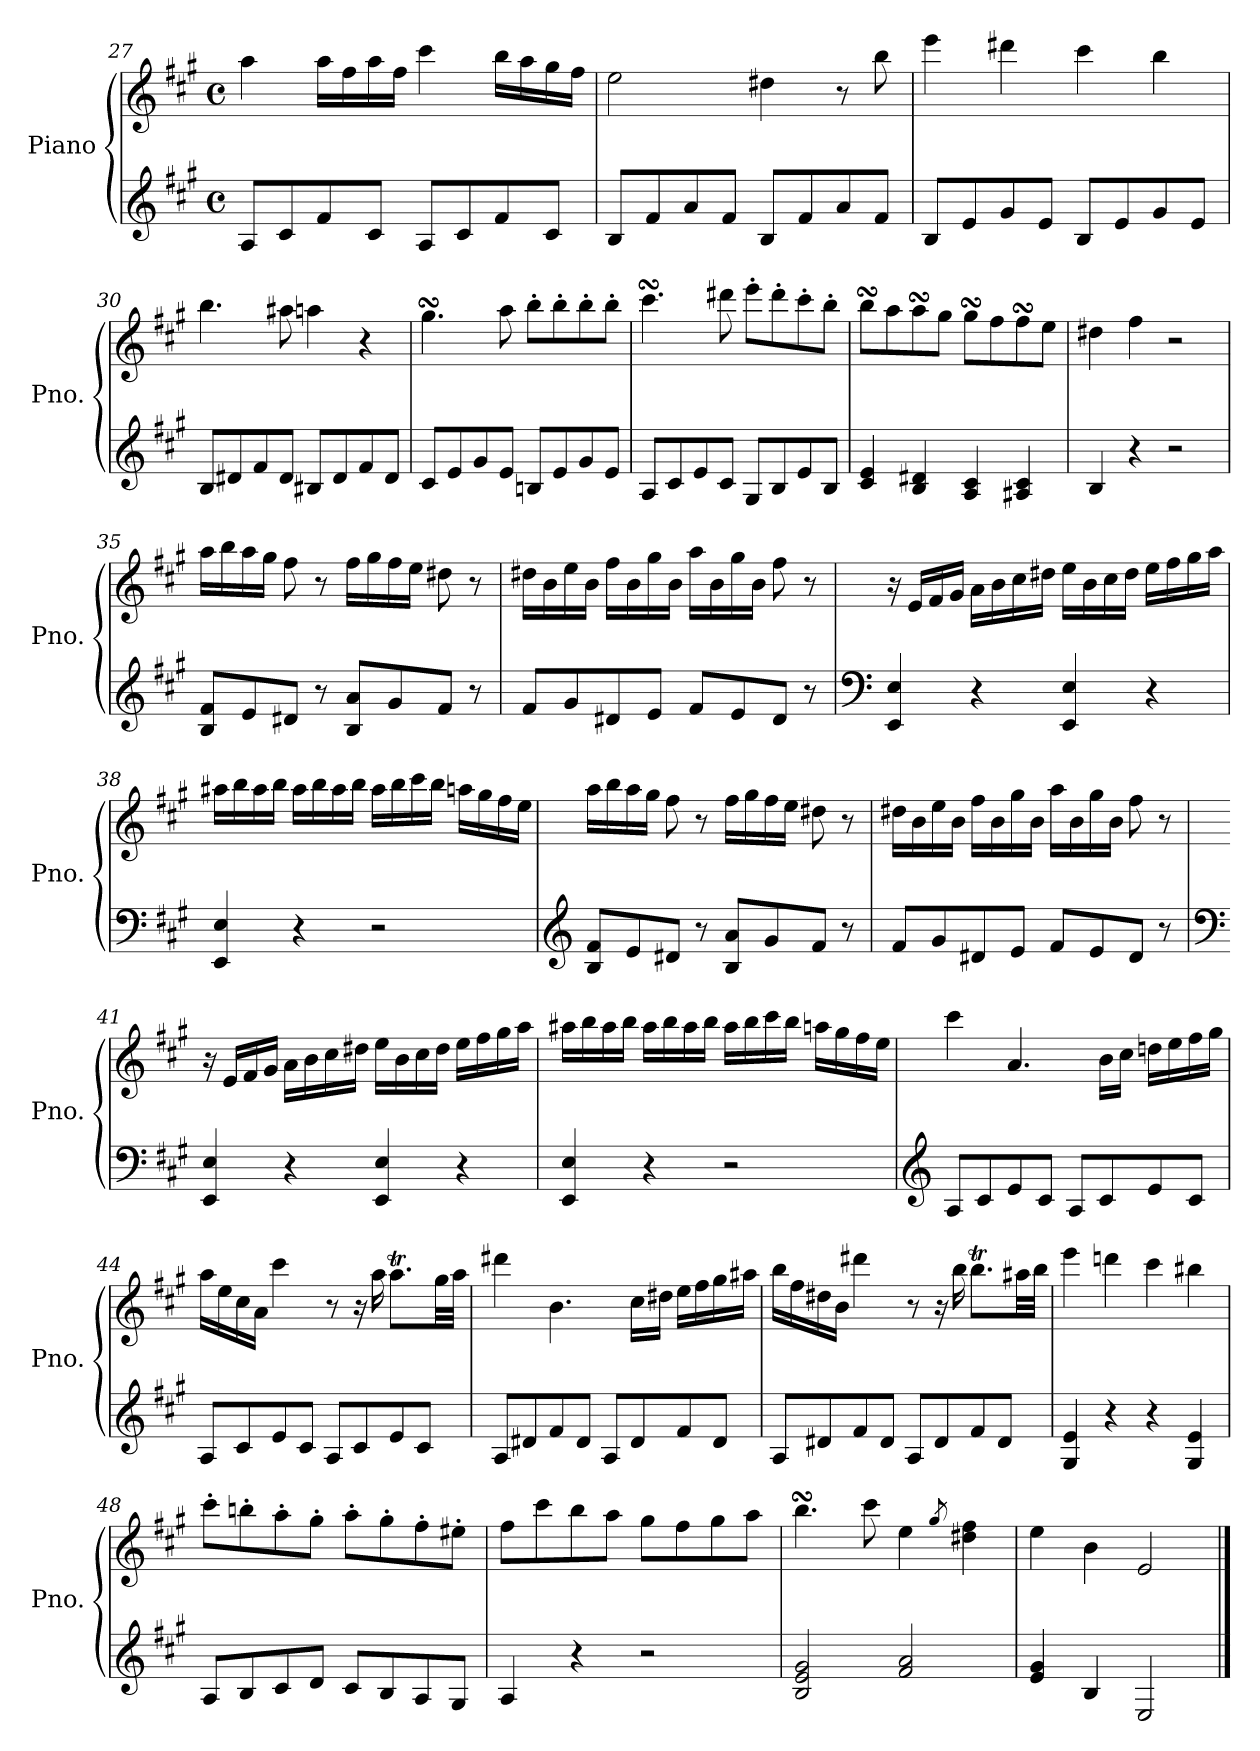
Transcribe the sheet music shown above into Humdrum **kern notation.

**kern	**kern
*part1	*part1
*staff2	*staff1
*I"Piano	*
*I'Pno.	*
!!LO:LB:g=z
*clefG2	*clefG2
*k[f#c#g#]	*k[f#c#g#]
*M4/4	*M4/4
*met(c)	*met(c)
=27	=27
8A/L	4aa\
8c#/	.
8f#/	16aa\LL
.	16ff#\
8c#/J	16aa\
.	16ff#\JJ
8A/L	4ccc#\
8c#/	.
8f#/	16bb\LL
.	16aa\
8c#/J	16gg#\
.	16ff#\JJ
=28	=28
8B/L	2ee\
8f#/	.
8a/	.
8f#/J	.
8B/L	4dd#X\
8f#/	.
8a/	8r
8f#/J	8bb\
=29	=29
8B/L	4eee\
8e/	.
8g#/	4ddd#X\
8e/J	.
8B/L	4ccc#\
8e/	.
8g#/	4bb\
8e/J	.
=30	=30
8B/L	4.bb\
8d#X/	.
8f#/	.
8d#/J	8aa#X\
8B#X/L	4aan\
8d#/	.
8f#/	4r
8d#/J	.
!!LO:LB:g=z
=31	=31
8c#/L	4.gg#sSsS\
8e/	.
8g#/	.
8e/J	8aa\
8Bn/L	8bb'\L
8e/	8bb'\
8g#/	8bb'\
8e/J	8bb'\J
=32	=32
8A/L	4.ccc#sSsS\
8c#/	.
8e/	.
8c#/J	8ddd#X\
8G#/L	8eee'\L
8B/	8ddd#'\
8e/	8ccc#'\
8B/J	8bb'\J
=33	=33
4c#/ 4e/	8bbsSSS\L
.	8aa\
4B/ 4d#X/	8aasSSs\
.	8gg#\J
4A/ 4c#/	8gg#sSsS\L
.	8ff#\
4A#X/ 4c#/	8ff#sSSS\
.	8ee\J
=34	=34
4B/	4dd#X\
4r	4ff#\
2r	2r
!!LO:LB:g=z
=35	=35
8B/ 8f#/L	16aa\LL
.	16bb\
8e/	16aa\
.	16gg#\JJ
8d#X/J	8ff#\
8r	8r
8B/ 8a/L	16ff#\LL
.	16gg#\
8g#/	16ff#\
.	16ee\JJ
8f#/J	8dd#X\
8r	8r
=36	=36
8f#/L	16dd#X\LL
.	16b\
8g#/	16ee\
.	16b\JJ
8d#X/	16ff#\LL
.	16b\
8e/J	16gg#\
.	16b\JJ
8f#/L	16aa\LL
.	16b\
8e/	16gg#\
.	16b\JJ
8d#/J	8ff#\
8r	8r
=37	=37
*clefF4	*
4EE/ 4E/	16r
.	16e/LL
.	16f#/
.	16g#/JJ
4r	16a\LL
.	16b\
.	16cc#\
.	16dd#X\JJ
4EE/ 4E/	16ee\LL
.	16b\
.	16cc#\
.	16dd#\JJ
4r	16ee\LL
.	16ff#\
.	16gg#\
.	16aa\JJ
!!LO:LB:g=z
=38	=38
4EE/ 4E/	16aa#X\LL
.	16bb\
.	16aa#\
.	16bb\JJ
4r	16aa#\LL
.	16bb\
.	16aa#\
.	16bb\JJ
2r	16aa#\LL
.	16bb\
.	16ccc#\
.	16bb\JJ
.	16aan\LL
.	16gg#\
.	16ff#\
.	16ee\JJ
=39	=39
*clefG2	*
8B/ 8f#/L	16aa\LL
.	16bb\
8e/	16aa\
.	16gg#\JJ
8d#X/J	8ff#\
8r	8r
8B/ 8a/L	16ff#\LL
.	16gg#\
8g#/	16ff#\
.	16ee\JJ
8f#/J	8dd#X\
8r	8r
!!LO:PB:g=z
=40	=40
8f#/L	16dd#X\LL
.	16b\
8g#/	16ee\
.	16b\JJ
8d#X/	16ff#\LL
.	16b\
8e/J	16gg#\
.	16b\JJ
8f#/L	16aa\LL
.	16b\
8e/	16gg#\
.	16b\JJ
8d#/J	8ff#\
8r	8r
=41	=41
*clefF4	*
4EE/ 4E/	16r
.	16e/LL
.	16f#/
.	16g#/JJ
4r	16a\LL
.	16b\
.	16cc#\
.	16dd#X\JJ
4EE/ 4E/	16ee\LL
.	16b\
.	16cc#\
.	16dd#\JJ
4r	16ee\LL
.	16ff#\
.	16gg#\
.	16aa\JJ
!!LO:LB:g=z
=42	=42
4EE/ 4E/	16aa#X\LL
.	16bb\
.	16aa#\
.	16bb\JJ
4r	16aa#\LL
.	16bb\
.	16aa#\
.	16bb\JJ
2r	16aa#\LL
.	16bb\
.	16ccc#\
.	16bb\JJ
.	16aan\LL
.	16gg#\
.	16ff#\
.	16ee\JJ
=43	=43
*clefG2	*
8A/L	4ccc#\
8c#/	.
8e/	4.a/
8c#/J	.
8A/L	.
8c#/	16b\LL
.	16cc#\JJ
8e/	16ddn\LL
.	16ee\
8c#/J	16ff#\
.	16gg#\JJ
!!LO:LB:g=z
=44	=44
8A/L	16aa\LL
.	16ee\
8c#/	16cc#\
.	16a\JJ
8e/	4ccc#\
8c#/J	.
8A/L	8r
8c#/	16r
.	16aa\
8e/	8.aaT\L
8c#/J	.
.	32gg#\LL
.	32aa\JJJ
=45	=45
8A/L	4ddd#X\
8d#X/	.
8f#/	4.b\
8d#/J	.
8A/L	.
8d#/	16cc#\LL
.	16dd#X\JJ
8f#/	16ee\LL
.	16ff#\
8d#/J	16gg#\
.	16aa#X\JJ
=46	=46
8A/L	16bb\LL
.	16ff#\
8d#X/	16dd#X\
.	16b\JJ
8f#/	4ddd#X\
8d#/J	.
8A/L	8r
8d#/	16r
.	16bb\
8f#/	8.bbT\L
8d#/J	.
.	32aa#X\LL
.	32bb\JJJ
!!LO:LB:g=z
=47	=47
4G#/ 4e/	4eee\
4r	4dddn\
4r	4ccc#\
4G#/ 4e/	4bb#X\
=48	=48
8A/L	8ccc#'\L
8B/	8bbn'\
8c#/	8aa'\
8d/J	8gg#'\J
8c#/L	8aa'\L
8B/	8gg#'\
8A/	8ff#'\
8G#/J	8ee#X'\J
=49	=49
4A/	8ff#\L
.	8ccc#\
4r	8bb\
.	8aa\J
2r	8gg#\L
.	8ff#\
.	8gg#\
.	8aa\J
=50	=50
2B/ 2e/ 2g#/	4.bbsSSS\
.	8ccc#\
2f#/ 2a/	4ee\
.	8qgg#/
.	4dd#X\ 4ff#\
=51	=51
4e/ 4g#/	4ee\
4B/	4b\
2E/	2e/
==	==
*-	*-
